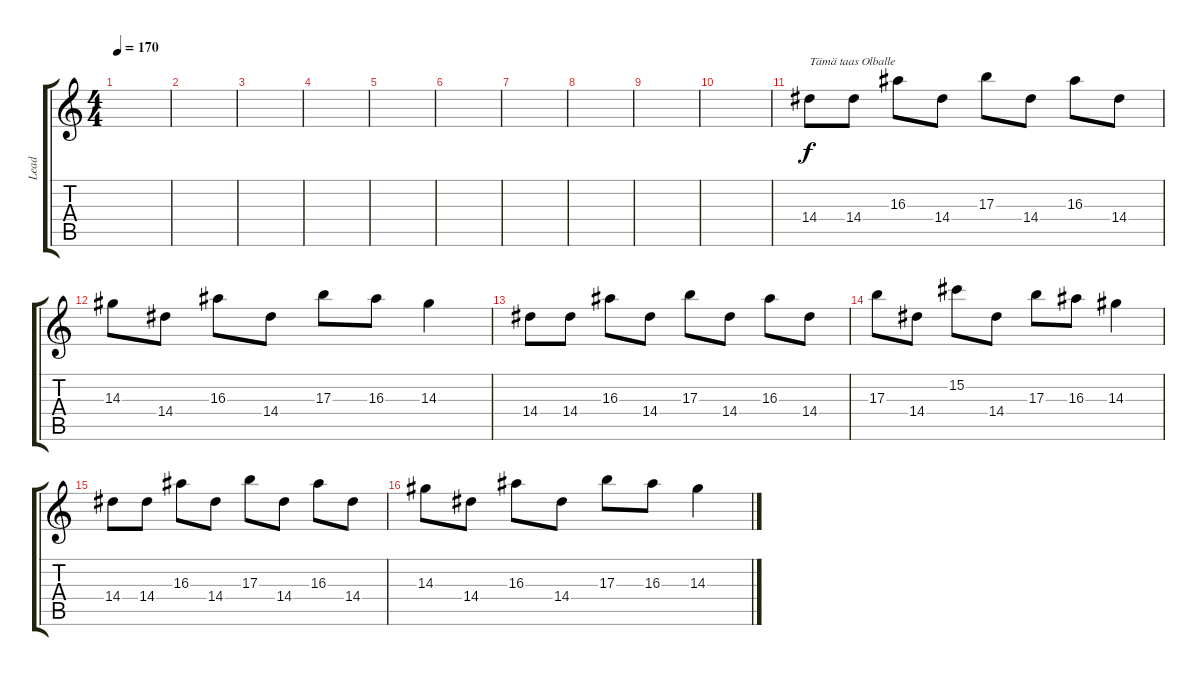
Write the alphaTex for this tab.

\track ("Lead" "Lead") {instrument distortionguitar}
\staff {score tabs}
\tuning (Eb4 Bb3 Gb3 Db3 Ab2 Eb2) {hide}
\ts (4 4)
\tempo 170
\clef g2
\ks c
|
|
|
|
|
|
|
|
|
|
14.4.8{txt "Tämä taas Olballe"} 14.4.8 16.3.8 14.4.8 17.3.8 14.4.8 16.3.8 14.4.8 |
14.3.8 14.4.8 16.3.8 14.4.8 17.3.8 16.3.8 14.3.4 |
14.4.8 14.4.8 16.3.8 14.4.8 17.3.8 14.4.8 16.3.8 14.4.8 |
17.3.8 14.4.8 15.2.8 14.4.8 17.3.8 16.3.8 14.3.4 |
14.4.8 14.4.8 16.3.8 14.4.8 17.3.8 14.4.8 16.3.8 14.4.8 |
14.3.8 14.4.8 16.3.8 14.4.8 17.3.8 16.3.8 14.3.4
